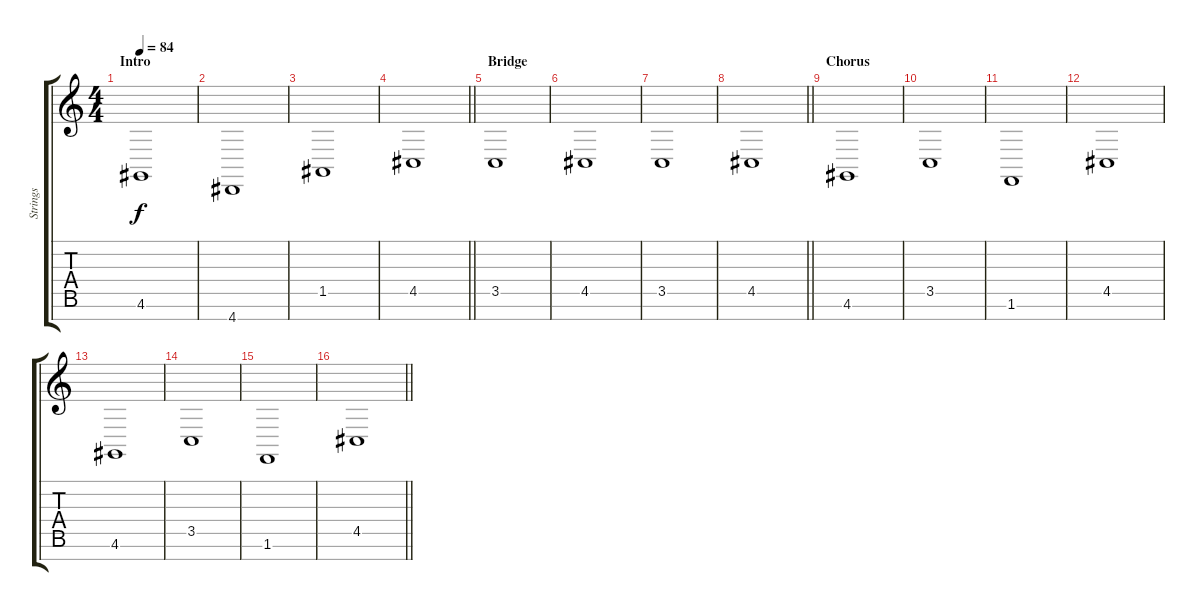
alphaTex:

\track ("Strings" "Strings") {instrument viola}
\staff {score tabs}
\tuning (E4 B3 G3 D3 A2 E2 B1) {hide}
\ts (4 4)
\section ("" "Intro")
\tempo 84
\clef g2
\ks c
4.6.1{dy f} |
4.7.1 |
1.5.1 |
\barLineRight lightlight
4.5.1 |
\section ("" "Bridge")
3.5.1 |
4.5.1 |
3.5.1 |
\barLineRight lightlight
4.5.1 |
\section ("" "Chorus")
4.6.1 |
3.5.1 |
1.6.1 |
4.5.1 |
4.6.1 |
3.5.1 |
1.6.1 |
\barLineRight lightlight
4.5.1
